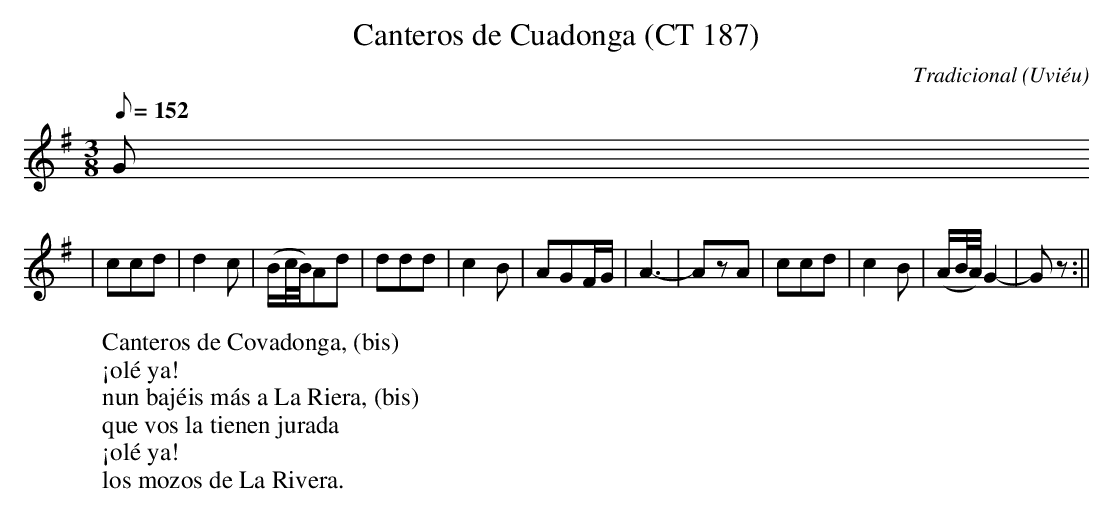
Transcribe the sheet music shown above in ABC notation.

X:1
T:Canteros de Cuadonga (CT 187)
C:Tradicional
O:Uviéu
M:3/8
L:1/8
Q:1/8=152
K:G
G
|ccd|d2 c|(B/c/4B/4)Ad|ddd|c2 B|AGF/G/|A3-|AzA|ccd|c2 B|(A/B/4A/4)G2-|G z :||
W:Canteros de Covadonga, (bis)
W:¡olé ya!
W:nun bajéis más a La Riera, (bis)
W:que vos la tienen jurada
W:¡olé ya!
W:los mozos de La Rivera.
W:
